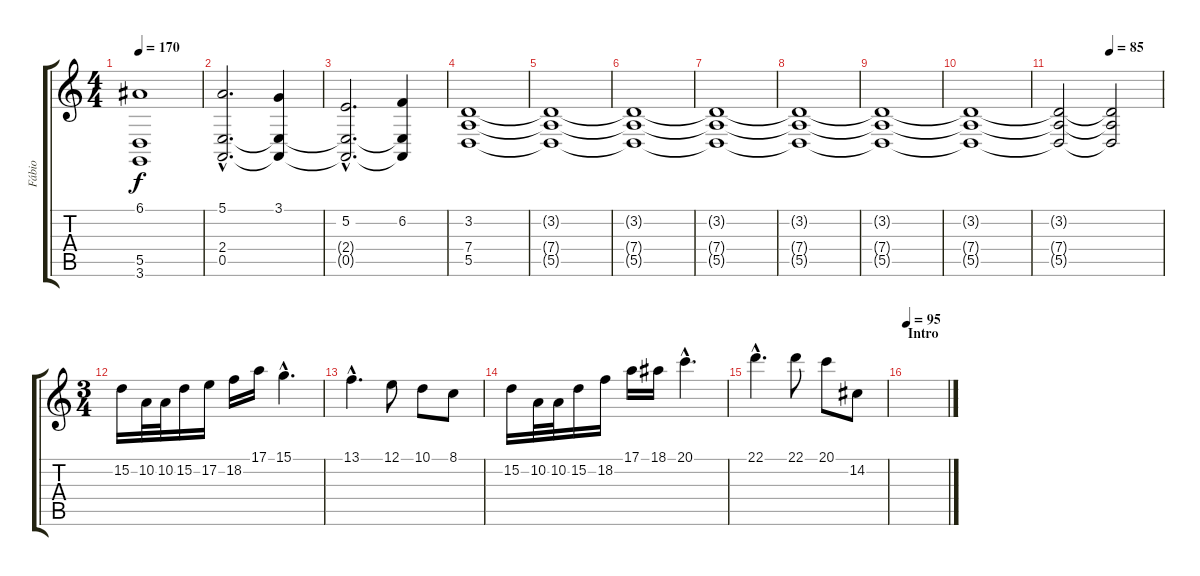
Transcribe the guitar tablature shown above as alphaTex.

\track ("Fábio" "Fábio") {instrument stringensemble1}
\staff {score tabs}
\tuning (E4 B3 G3 D3 A2 E2) {hide}
\ts (4 4)
\tempo 170
\clef g2
\ks c
(6.1 5.5 3.6).1{dy f} |
(5.1{hac} 2.4{hac} 0.5{hac}).2{d} (3.1 2.4{t} 0.5{t}).4 |
(5.2{hac} 2.4{hac t} 0.5{hac t}).2{d} (6.2 2.4{t} 0.5{t}).4 |
(3.2 7.4 5.5).1 |
(3.2{t} 7.4{t} 5.5{t}).1 |
(3.2{t} 7.4{t} 5.5{t}).1 |
(3.2{t} 7.4{t} 5.5{t}).1 |
(3.2{t} 7.4{t} 5.5{t}).1 |
(3.2{t} 7.4{t} 5.5{t}).1 |
(3.2{t} 7.4{t} 5.5{t}).1 |
\tempo (85 0.5)
(3.2{t} 7.4{t} 5.5{t}).2 (3.2{t} 7.4{t} 5.5{t}).2 |
\ts (3 4)
15.2.16{instrument violin} 10.2.32 10.2.32 15.2.16 17.2.16 18.2.16 17.1.16 15.1{hac}.4{d} |
13.1{hac}.4{d} 12.1.8 10.1.8 8.1.8 |
15.2.16 10.2.32 10.2.32 15.2.16 18.2.16 17.1.16 18.1.16 20.1{hac}.4{d} |
22.1{hac}.4{d} 22.1.8 20.1.8 14.2.8 |
\section ("" "Intro")
\tempo 95
